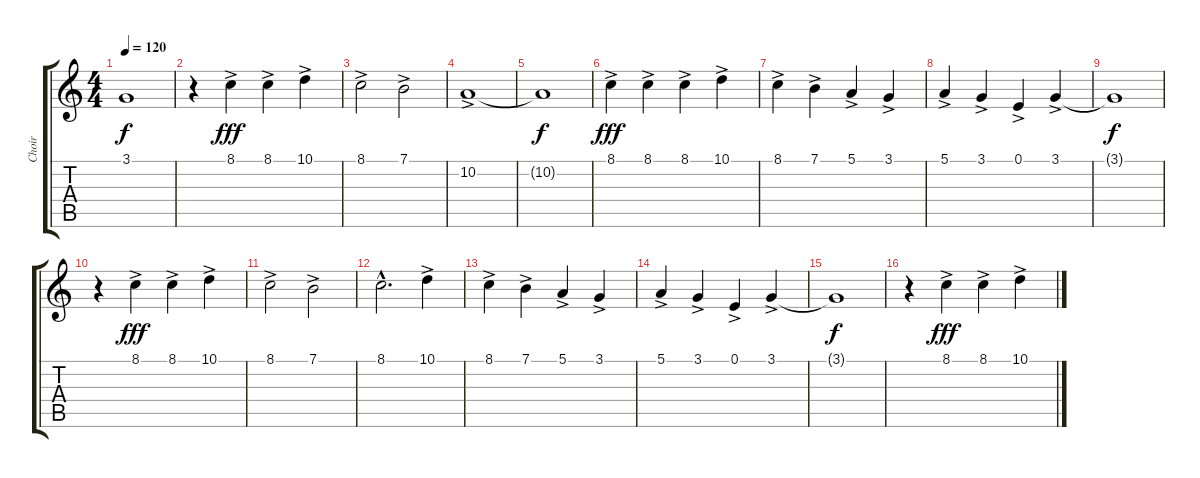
\track ("Choir" "Choir") {instrument pad4choir}
\staff {score tabs}
\tuning (E4 B3 G3 D3 A2 E2) {hide}
\ts (4 4)
\tempo 120
\clef g2
\ks c
3.1{t}.1{dy f} |
r.4 8.1{ac}.4{dy fff} 8.1{ac}.4 10.1{ac}.4 |
8.1{ac}.2 7.1{ac}.2 |
10.2{ac}.1 |
10.2{t}.1{dy f} |
8.1{ac}.4{dy fff} 8.1{ac}.4 8.1{ac}.4 10.1{ac}.4 |
8.1{ac}.4 7.1{ac}.4 5.1{ac}.4 3.1{ac}.4 |
5.1{ac}.4 3.1{ac}.4 0.1{ac}.4 3.1{ac}.4 |
3.1{t}.1{dy f} |
r.4 8.1{ac}.4{dy fff} 8.1{ac}.4 10.1{ac}.4 |
8.1{ac}.2 7.1{ac}.2 |
8.1{hac}.2{d} 10.1{ac}.4 |
8.1{ac}.4 7.1{ac}.4 5.1{ac}.4 3.1{ac}.4 |
5.1{ac}.4 3.1{ac}.4 0.1{ac}.4 3.1{ac}.4 |
3.1{t}.1{dy f} |
r.4 8.1{ac}.4{dy fff} 8.1{ac}.4 10.1{ac}.4
